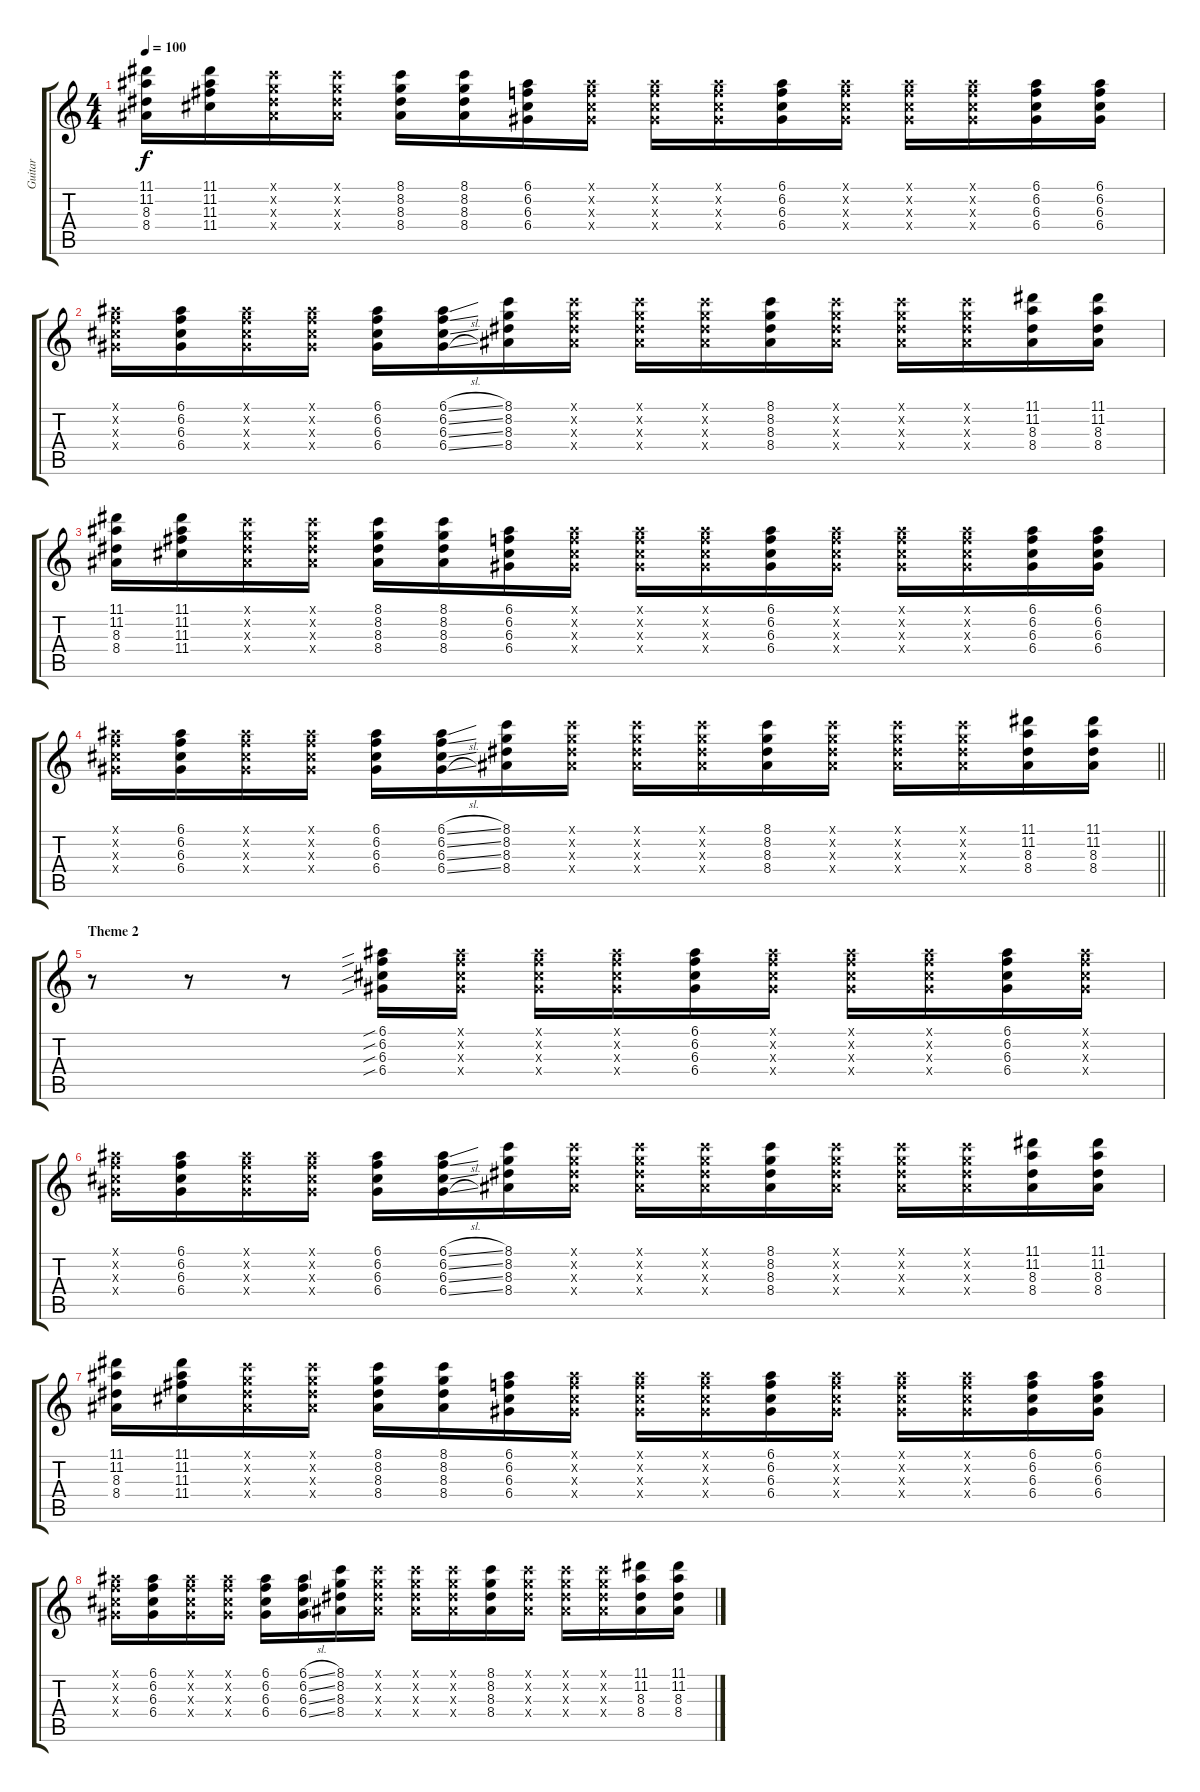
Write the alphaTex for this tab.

\track ("Guitar" "Guitar") {instrument electricguitarclean}
\staff {score tabs}
\tuning (E4 B3 G3 D3 A2 E2) {hide}
\ts (4 4)
\tempo 100
\clef g2
\ks c
(11.1 11.2 8.3 8.4).16{dy f} (11.1 11.2 11.3 11.4).16 (8.1{x} 8.2{x} 8.3{x} 8.4{x}).16 (8.1{x} 8.2{x} 8.3{x} 8.4{x}).16 (8.1 8.2 8.3 8.4).16 (8.1 8.2 8.3 8.4).16 (6.1 6.2 6.3 6.4).16 (6.1{x} 6.2{x} 6.3{x} 6.4{x}).16 (6.1{x} 6.2{x} 6.3{x} 6.4{x}).16 (6.1{x} 6.2{x} 6.3{x} 6.4{x}).16 (6.1 6.2 6.3 6.4).16 (6.1{x} 6.2{x} 6.3{x} 6.4{x}).16 (6.1{x} 6.2{x} 6.3{x} 6.4{x}).16 (6.1{x} 6.2{x} 6.3{x} 6.4{x}).16 (6.1 6.2 6.3 6.4).16 (6.1 6.2 6.3 6.4).16 |
(6.1{x} 6.2{x} 6.3{x} 6.4{x}).16 (6.1 6.2 6.3 6.4).16 (6.1{x} 6.2{x} 6.3{x} 6.4{x}).16 (6.1{x} 6.2{x} 6.3{x} 6.4{x}).16 (6.1 6.2 6.3 6.4).16 (6.1{sl} 6.2{sl} 6.3{sl} 6.4{sl}).16 (8.1 8.2 8.3 8.4).16 (8.1{x} 8.2{x} 8.3{x} 8.4{x}).16 (8.1{x} 8.2{x} 8.3{x} 8.4{x}).16 (8.1{x} 8.2{x} 8.3{x} 8.4{x}).16 (8.1 8.2 8.3 8.4).16 (8.1{x} 8.2{x} 8.3{x} 8.4{x}).16 (8.1{x} 8.2{x} 8.3{x} 8.4{x}).16 (8.1{x} 8.2{x} 8.3{x} 8.4{x}).16 (11.1 11.2 8.3 8.4).16 (11.1 11.2 8.3 8.4).16 |
(11.1 11.2 8.3 8.4).16 (11.1 11.2 11.3 11.4).16 (8.1{x} 8.2{x} 8.3{x} 8.4{x}).16 (8.1{x} 8.2{x} 8.3{x} 8.4{x}).16 (8.1 8.2 8.3 8.4).16 (8.1 8.2 8.3 8.4).16 (6.1 6.2 6.3 6.4).16 (6.1{x} 6.2{x} 6.3{x} 6.4{x}).16 (6.1{x} 6.2{x} 6.3{x} 6.4{x}).16 (6.1{x} 6.2{x} 6.3{x} 6.4{x}).16 (6.1 6.2 6.3 6.4).16 (6.1{x} 6.2{x} 6.3{x} 6.4{x}).16 (6.1{x} 6.2{x} 6.3{x} 6.4{x}).16 (6.1{x} 6.2{x} 6.3{x} 6.4{x}).16 (6.1 6.2 6.3 6.4).16 (6.1 6.2 6.3 6.4).16 |
\barLineRight lightlight
(6.1{x} 6.2{x} 6.3{x} 6.4{x}).16 (6.1 6.2 6.3 6.4).16 (6.1{x} 6.2{x} 6.3{x} 6.4{x}).16 (6.1{x} 6.2{x} 6.3{x} 6.4{x}).16 (6.1 6.2 6.3 6.4).16 (6.1{sl} 6.2{sl} 6.3{sl} 6.4{sl}).16 (8.1 8.2 8.3 8.4).16 (8.1{x} 8.2{x} 8.3{x} 8.4{x}).16 (8.1{x} 8.2{x} 8.3{x} 8.4{x}).16 (8.1{x} 8.2{x} 8.3{x} 8.4{x}).16 (8.1 8.2 8.3 8.4).16 (8.1{x} 8.2{x} 8.3{x} 8.4{x}).16 (8.1{x} 8.2{x} 8.3{x} 8.4{x}).16 (8.1{x} 8.2{x} 8.3{x} 8.4{x}).16 (11.1 11.2 8.3 8.4).16 (11.1 11.2 8.3 8.4).16 |
\section ("" "Theme 2")
r.8 r.8 r.8 (6.1{sib} 6.2{sib} 6.3{sib} 6.4{sib}).16 (6.1{x} 6.2{x} 6.3{x} 6.4{x}).16 (6.1{x} 6.2{x} 6.3{x} 6.4{x}).16 (6.1{x} 6.2{x} 6.3{x} 6.4{x}).16 (6.1 6.2 6.3 6.4).16 (6.1{x} 6.2{x} 6.3{x} 6.4{x}).16 (6.1{x} 6.2{x} 6.3{x} 6.4{x}).16 (6.1{x} 6.2{x} 6.3{x} 6.4{x}).16 (6.1 6.2 6.3 6.4).16 (6.1{x} 6.2{x} 6.3{x} 6.4{x}).16 |
(6.1{x} 6.2{x} 6.3{x} 6.4{x}).16 (6.1 6.2 6.3 6.4).16 (6.1{x} 6.2{x} 6.3{x} 6.4{x}).16 (6.1{x} 6.2{x} 6.3{x} 6.4{x}).16 (6.1 6.2 6.3 6.4).16 (6.1{sl} 6.2{sl} 6.3{sl} 6.4{sl}).16 (8.1 8.2 8.3 8.4).16 (8.1{x} 8.2{x} 8.3{x} 8.4{x}).16 (8.1{x} 8.2{x} 8.3{x} 8.4{x}).16 (8.1{x} 8.2{x} 8.3{x} 8.4{x}).16 (8.1 8.2 8.3 8.4).16 (8.1{x} 8.2{x} 8.3{x} 8.4{x}).16 (8.1{x} 8.2{x} 8.3{x} 8.4{x}).16 (8.1{x} 8.2{x} 8.3{x} 8.4{x}).16 (11.1 11.2 8.3 8.4).16 (11.1 11.2 8.3 8.4).16 |
(11.1 11.2 8.3 8.4).16 (11.1 11.2 11.3 11.4).16 (8.1{x} 8.2{x} 8.3{x} 8.4{x}).16 (8.1{x} 8.2{x} 8.3{x} 8.4{x}).16 (8.1 8.2 8.3 8.4).16 (8.1 8.2 8.3 8.4).16 (6.1 6.2 6.3 6.4).16 (6.1{x} 6.2{x} 6.3{x} 6.4{x}).16 (6.1{x} 6.2{x} 6.3{x} 6.4{x}).16 (6.1{x} 6.2{x} 6.3{x} 6.4{x}).16 (6.1 6.2 6.3 6.4).16 (6.1{x} 6.2{x} 6.3{x} 6.4{x}).16 (6.1{x} 6.2{x} 6.3{x} 6.4{x}).16 (6.1{x} 6.2{x} 6.3{x} 6.4{x}).16 (6.1 6.2 6.3 6.4).16 (6.1 6.2 6.3 6.4).16 |
(6.1{x} 6.2{x} 6.3{x} 6.4{x}).16 (6.1 6.2 6.3 6.4).16 (6.1{x} 6.2{x} 6.3{x} 6.4{x}).16 (6.1{x} 6.2{x} 6.3{x} 6.4{x}).16 (6.1 6.2 6.3 6.4).16 (6.1{sl} 6.2{sl} 6.3{sl} 6.4{sl}).16 (8.1 8.2 8.3 8.4).16 (8.1{x} 8.2{x} 8.3{x} 8.4{x}).16 (8.1{x} 8.2{x} 8.3{x} 8.4{x}).16 (8.1{x} 8.2{x} 8.3{x} 8.4{x}).16 (8.1 8.2 8.3 8.4).16 (8.1{x} 8.2{x} 8.3{x} 8.4{x}).16 (8.1{x} 8.2{x} 8.3{x} 8.4{x}).16 (8.1{x} 8.2{x} 8.3{x} 8.4{x}).16 (11.1 11.2 8.3 8.4).16 (11.1 11.2 8.3 8.4).16
